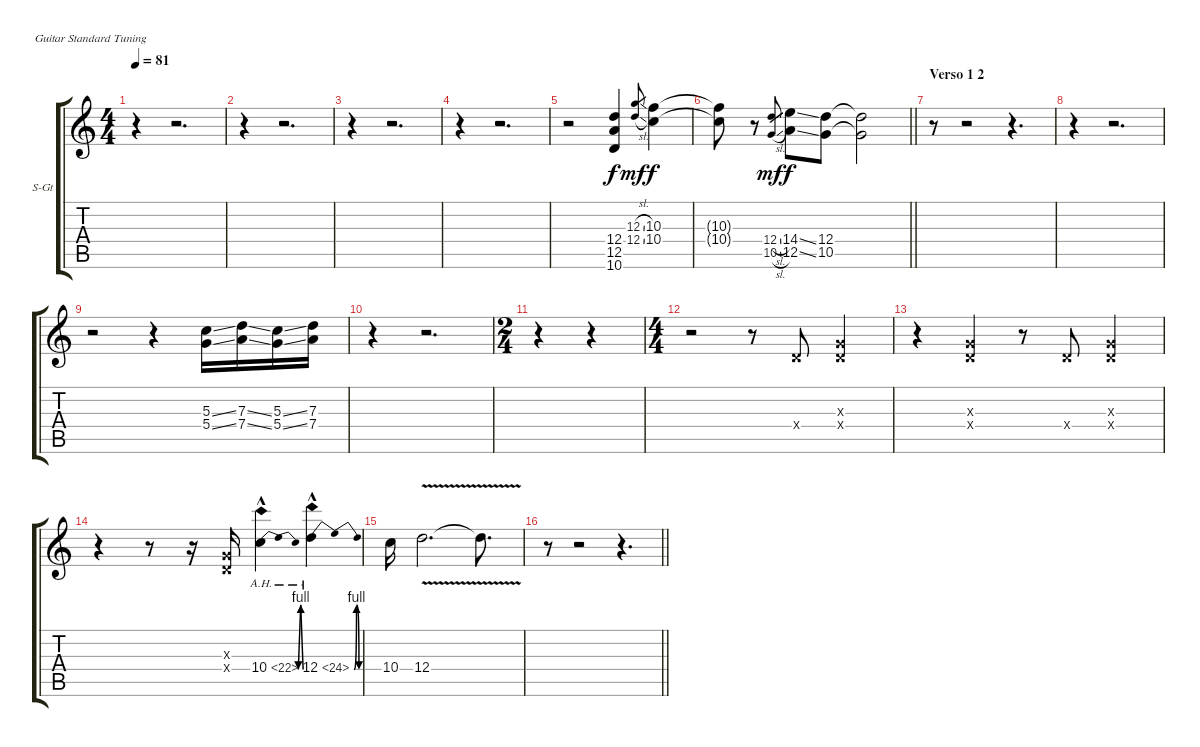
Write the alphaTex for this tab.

\bracketExtendMode groupsimilarinstruments
\firstSystemTrackNameOrientation horizontal
\otherSystemsTrackNameOrientation horizontal
\track ("Chitarra Classica Accompagnamento" "S-Gt") {instrument acousticguitarsteel}
\staff {score tabs}
\tuning (E4 B3 G3 D3 A2 E2)
\ts (4 4)
\tempo 81
\clef g2
\ks c
r.4{dy f} r.2{d} |
r.4 r.2{d} |
r.4 r.2{d} |
r.4 r.2{d} |
r.2 (12.4 12.5 10.6).4 (12.3{sl} 12.4{sl}).8{gr dy mf} (10.3 10.4).4{dy f} |
\barLineRight lightlight
(10.3{t} 10.4{t}).8 r.8 (12.4{sl} 10.5{sl}).8{gr dy mf} (14.4{ss} 12.5{ss}).8{dy f} (12.4 10.5).8 (12.4{t} 10.5{t}).2 |
\section ("" "Verso 1 2")
r.8 r.2 r.4{d} |
r.4 r.2{d} |
r.2 r.4 (5.3{ss} 5.4{ss}).16 (7.3{ss} 7.4{ss}).16 (5.3{ss} 5.4{ss}).16 (7.3 7.4).16 |
r.4 r.2{d} |
\ts (2 4)
\beaming (8 2 2)
r.4 r.4 |
\ts (4 4)
\beaming (8 2 2 2 2)
r.2 r.8 0.4{x}.8 (0.3{x} 0.4{x}).4 |
r.4 (0.3{x} 0.4{x}).4 r.8 0.4{x}.8 (0.3{x} 0.4{x}).4 |
r.4 r.8 r.16 (0.3{x} 0.4{x}).16 10.4{be (bendrelease 0 0 30 4 30 4 60 0) ah 12 hac}.4 12.4{be (bendrelease 0 0 30 4 30 4 60 0) ah 12 hac}.4 |
10.4.16 12.4{v}.2{d} 12.4{v t}.8{d} |
\barLineRight lightlight
r.8 r.2 r.4{d}
